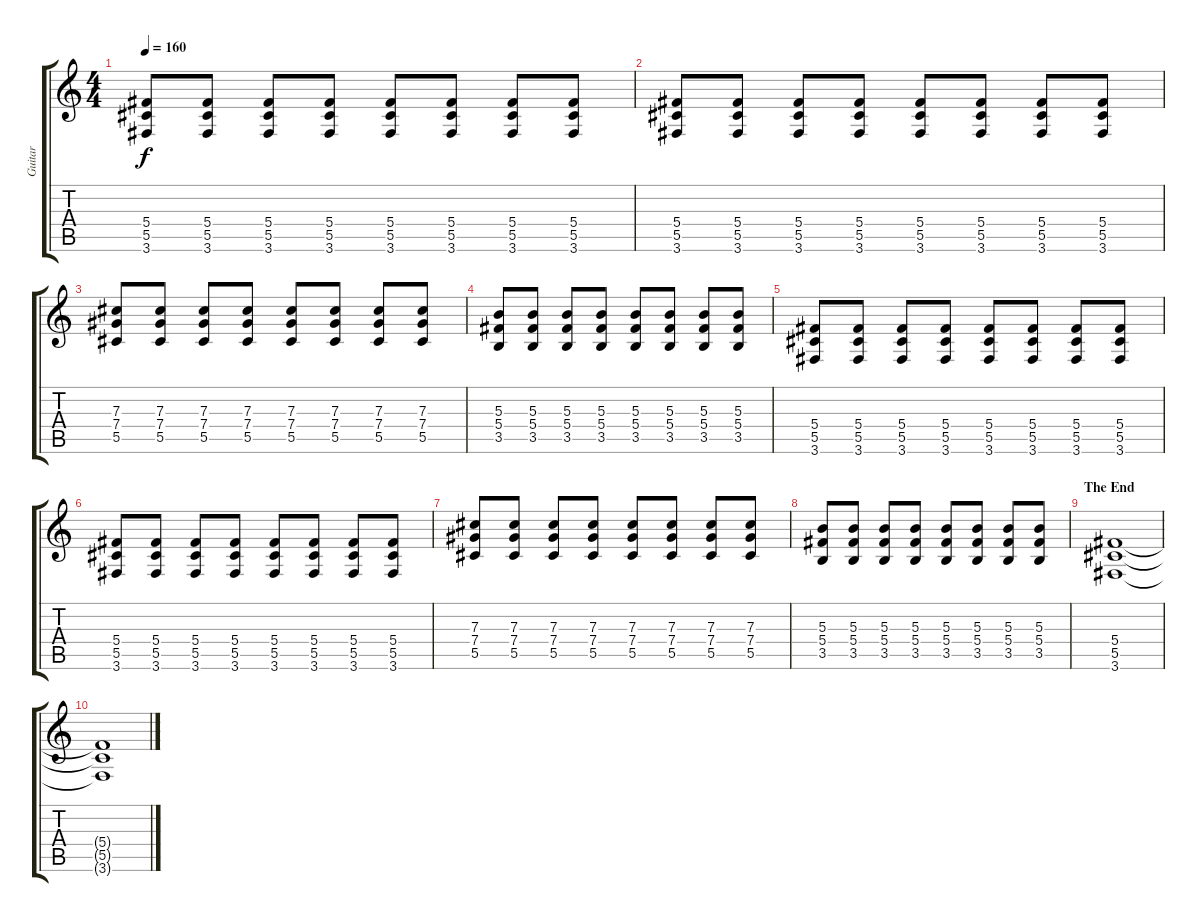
\track ("Guitar" "Guitar") {instrument distortionguitar}
\staff {score tabs}
\tuning (Eb4 Bb3 Gb3 Db3 Ab2 Eb2) {hide}
\ts (4 4)
\tempo 160
\clef g2
\ks c
(5.4 5.5 3.6).8{dy f} (5.4 5.5 3.6).8 (5.4 5.5 3.6).8 (5.4 5.5 3.6).8 (5.4 5.5 3.6).8 (5.4 5.5 3.6).8 (5.4 5.5 3.6).8 (5.4 5.5 3.6).8 |
(5.4 5.5 3.6).8 (5.4 5.5 3.6).8 (5.4 5.5 3.6).8 (5.4 5.5 3.6).8 (5.4 5.5 3.6).8 (5.4 5.5 3.6).8 (5.4 5.5 3.6).8 (5.4 5.5 3.6).8 |
(7.3 7.4 5.5).8 (7.3 7.4 5.5).8 (7.3 7.4 5.5).8 (7.3 7.4 5.5).8 (7.3 7.4 5.5).8 (7.3 7.4 5.5).8 (7.3 7.4 5.5).8 (7.3 7.4 5.5).8 |
(5.3 5.4 3.5).8 (5.3 5.4 3.5).8 (5.3 5.4 3.5).8 (5.3 5.4 3.5).8 (5.3 5.4 3.5).8 (5.3 5.4 3.5).8 (5.3 5.4 3.5).8 (5.3 5.4 3.5).8 |
(5.4 5.5 3.6).8 (5.4 5.5 3.6).8 (5.4 5.5 3.6).8 (5.4 5.5 3.6).8 (5.4 5.5 3.6).8 (5.4 5.5 3.6).8 (5.4 5.5 3.6).8 (5.4 5.5 3.6).8 |
(5.4 5.5 3.6).8 (5.4 5.5 3.6).8 (5.4 5.5 3.6).8 (5.4 5.5 3.6).8 (5.4 5.5 3.6).8 (5.4 5.5 3.6).8 (5.4 5.5 3.6).8 (5.4 5.5 3.6).8 |
(7.3 7.4 5.5).8 (7.3 7.4 5.5).8 (7.3 7.4 5.5).8 (7.3 7.4 5.5).8 (7.3 7.4 5.5).8 (7.3 7.4 5.5).8 (7.3 7.4 5.5).8 (7.3 7.4 5.5).8 |
(5.3 5.4 3.5).8 (5.3 5.4 3.5).8 (5.3 5.4 3.5).8 (5.3 5.4 3.5).8 (5.3 5.4 3.5).8 (5.3 5.4 3.5).8 (5.3 5.4 3.5).8 (5.3 5.4 3.5).8 |
\section ("" "The End")
(5.4 5.5 3.6).1{volume 0} |
(5.4{t} 5.5{t} 3.6{t}).1
